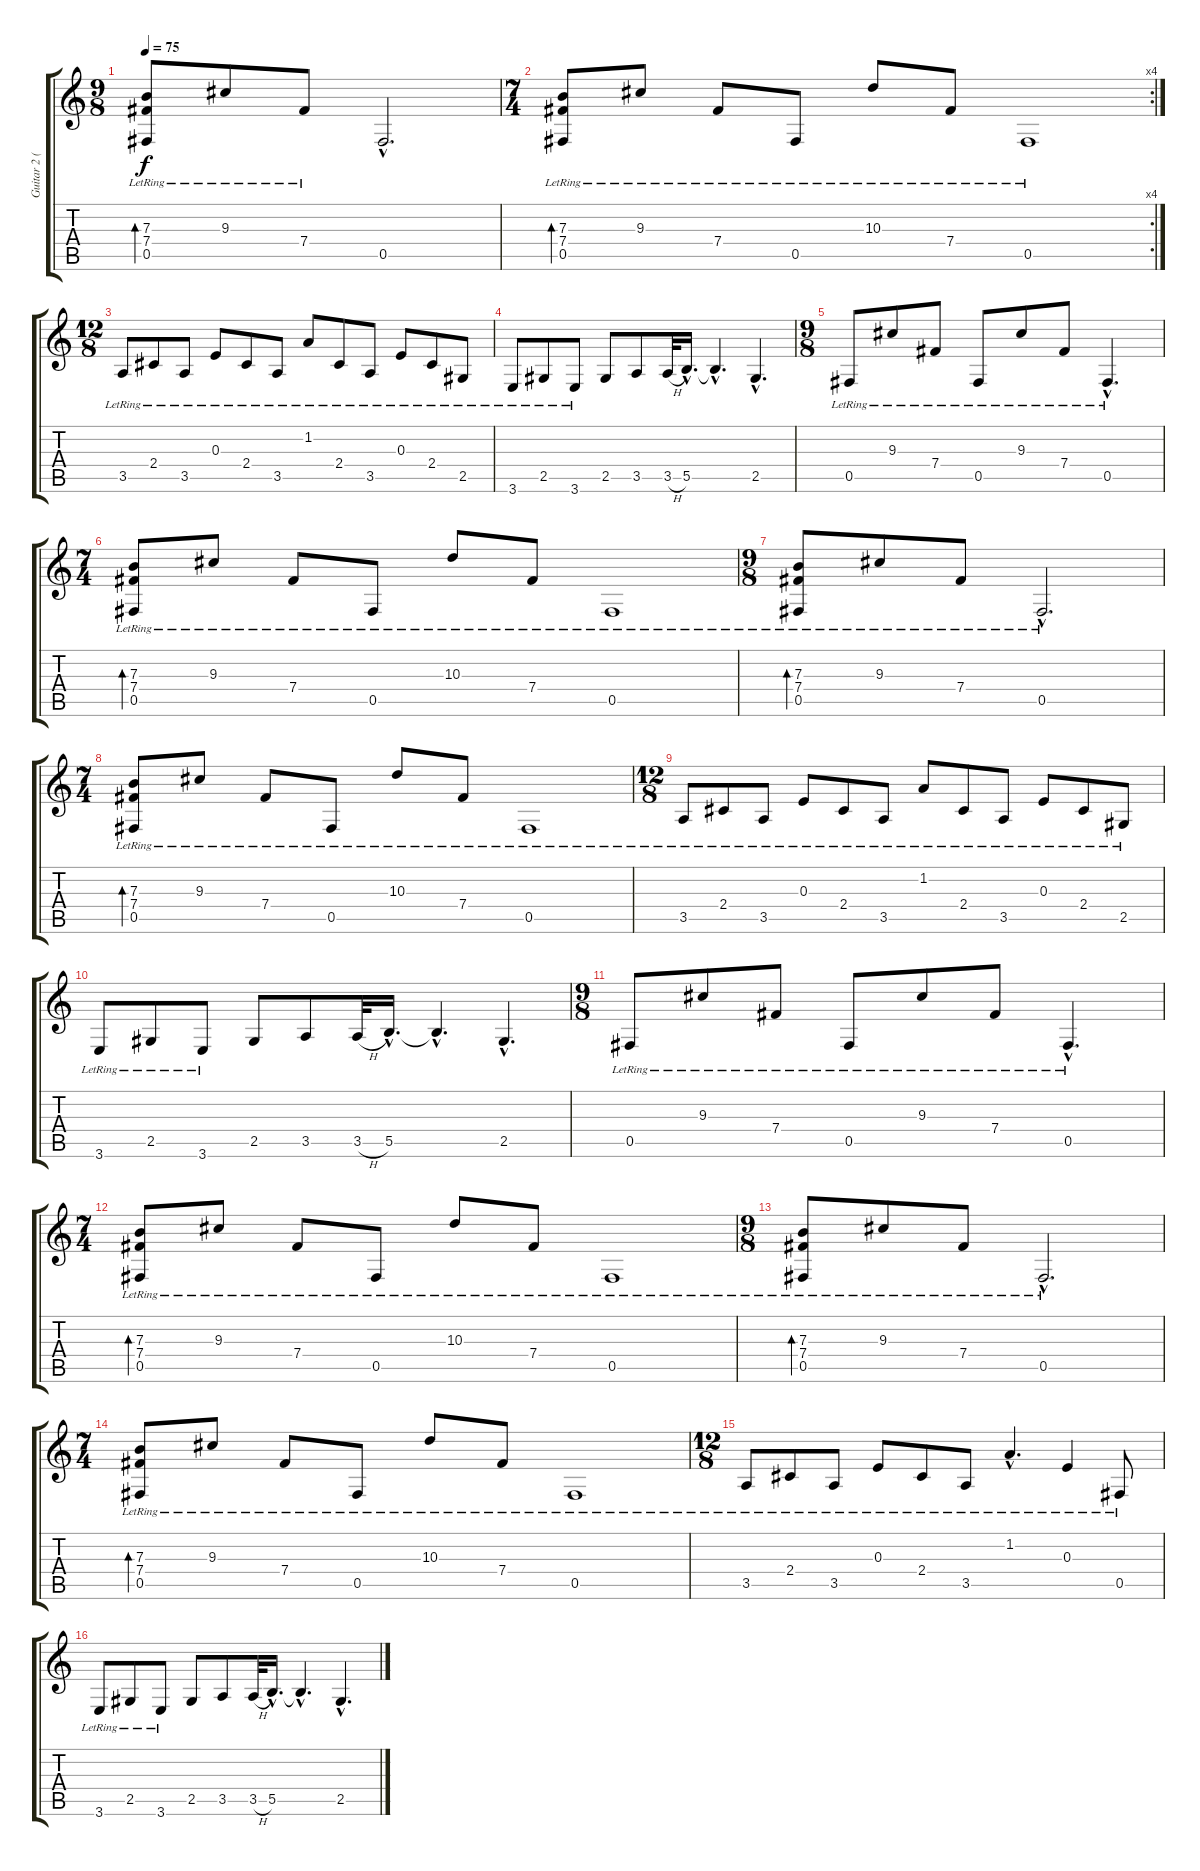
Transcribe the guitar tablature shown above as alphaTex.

\track ("Guitar 2 (Clean)" "Guitar 2 (") {instrument electricguitarclean}
\staff {score tabs}
\tuning (Db4 Ab3 E3 B2 Gb2 Db2) {hide}
\ts (9 8)
\tempo 75
\clef g2
\ks c
(7.3 7.4{lr} 0.5{lr}).8{bd 120 dy f instrument electricguitarclean} 9.3{lr}.8 7.4{lr}.8 0.5{hac}.2{d} |
\rc 4
\ts (7 4)
(7.3 7.4{lr} 0.5{lr}).8{bd 120} 9.3{lr}.8 7.4{lr}.8 0.5{lr}.8 10.3{lr}.8 7.4{lr}.8 0.5{lr}.1 |
\ts (12 8)
3.5{lr}.8 2.4{lr}.8 3.5{lr}.8 0.3{lr}.8 2.4{lr}.8 3.5{lr}.8 1.2{lr}.8 2.4{lr}.8 3.5{lr}.8 0.3{lr}.8 2.4{lr}.8 2.5{lr}.8 |
3.6{lr}.8 2.5{lr}.8 3.6{lr}.8 2.5.8 3.5.8 3.5{h}.32 5.5{hac}.16{d} 5.5{hac t}.4{d} 2.5{hac}.4{d} |
\ts (9 8)
0.5{lr}.8 9.3{lr}.8 7.4{lr}.8 0.5{lr}.8 9.3{lr}.8 7.4{lr}.8 0.5{hac lr}.4{d} |
\ts (7 4)
(7.3 7.4{lr} 0.5{lr}).8{bd 120} 9.3{lr}.8 7.4{lr}.8 0.5{lr}.8 10.3{lr}.8 7.4{lr}.8 0.5{lr}.1 |
\ts (9 8)
(7.3 7.4{lr} 0.5{lr}).8{bd 120} 9.3{lr}.8 7.4{lr}.8 0.5{hac lr}.2{d} |
\ts (7 4)
(7.3 7.4{lr} 0.5{lr}).8{bd 120} 9.3{lr}.8 7.4{lr}.8 0.5{lr}.8 10.3{lr}.8 7.4{lr}.8 0.5{lr}.1 |
\ts (12 8)
3.5{lr}.8 2.4{lr}.8 3.5{lr}.8 0.3{lr}.8 2.4{lr}.8 3.5{lr}.8 1.2{lr}.8 2.4{lr}.8 3.5{lr}.8 0.3{lr}.8 2.4{lr}.8 2.5{lr}.8 |
3.6{lr}.8 2.5{lr}.8 3.6{lr}.8 2.5.8 3.5.8 3.5{h}.32 5.5{hac}.16{d} 5.5{hac t}.4{d} 2.5{hac}.4{d} |
\ts (9 8)
0.5{lr}.8 9.3{lr}.8 7.4{lr}.8 0.5{lr}.8 9.3{lr}.8 7.4{lr}.8 0.5{hac lr}.4{d} |
\ts (7 4)
(7.3 7.4{lr} 0.5{lr}).8{bd 120} 9.3{lr}.8 7.4{lr}.8 0.5{lr}.8 10.3{lr}.8 7.4{lr}.8 0.5{lr}.1 |
\ts (9 8)
(7.3 7.4{lr} 0.5{lr}).8{bd 120} 9.3{lr}.8 7.4{lr}.8 0.5{hac lr}.2{d} |
\ts (7 4)
(7.3 7.4{lr} 0.5{lr}).8{bd 120} 9.3{lr}.8 7.4{lr}.8 0.5{lr}.8 10.3{lr}.8 7.4{lr}.8 0.5{lr}.1 |
\ts (12 8)
3.5{lr}.8 2.4{lr}.8 3.5{lr}.8 0.3{lr}.8 2.4{lr}.8 3.5{lr}.8 1.2{hac lr}.4{d} 0.3{lr}.4 0.5{lr}.8 |
3.6{lr}.8 2.5{lr}.8 3.6{lr}.8 2.5.8 3.5.8 3.5{h}.32 5.5{hac}.16{d} 5.5{hac t}.4{d} 2.5{hac}.4{d}
